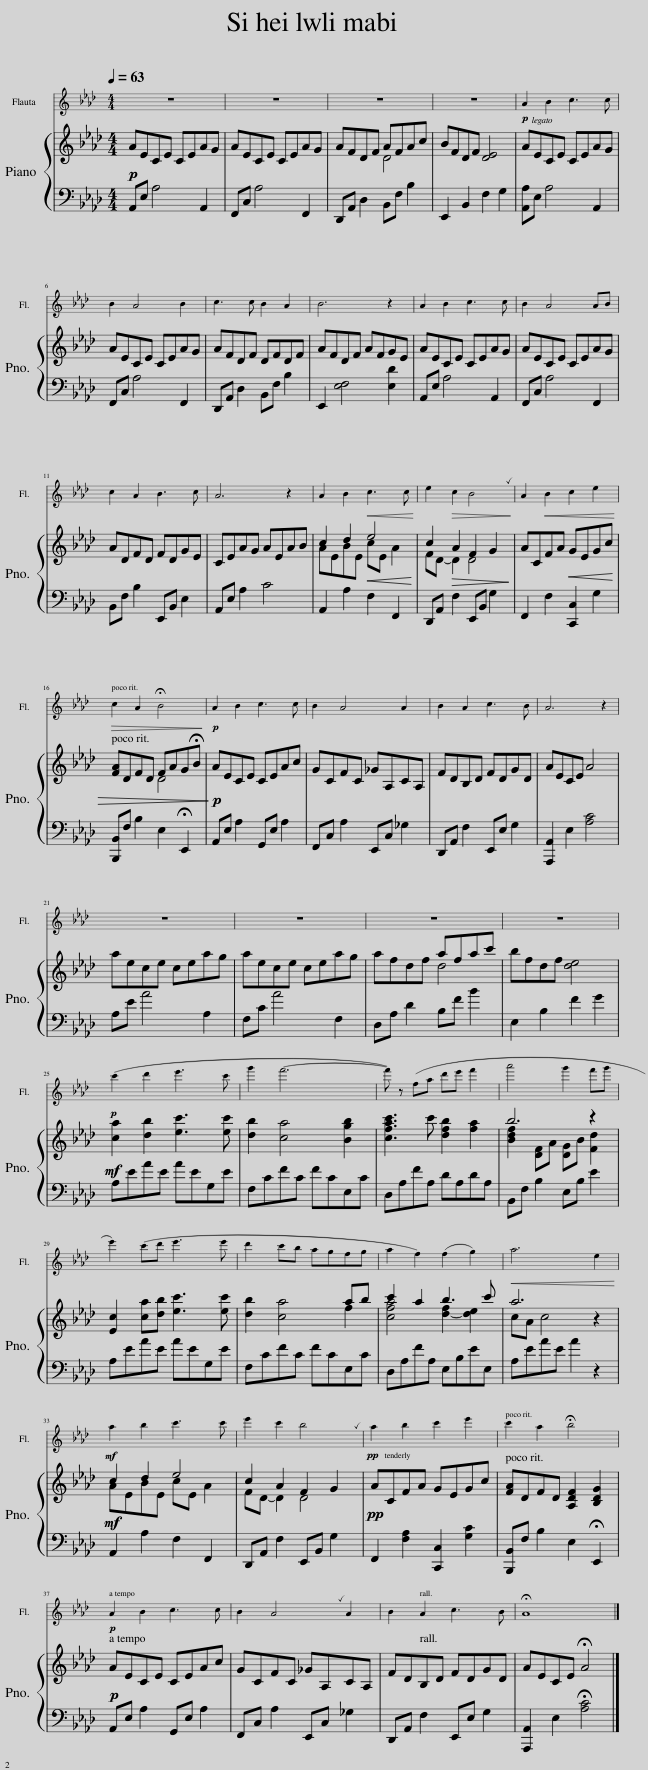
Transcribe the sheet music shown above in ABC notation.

X:1
%%score 1 { ( 2 4 ) | 3 }
L:1/8
Q:1/4=63
M:4/4
I:linebreak $
K:Ab
V:1 treble
V:2 treble
V:4 treble
V:3 bass
V:1
 z8 | z8 | z8 | z8 |!p! A2 B2 c3 c |$ %5
 B2 A4 B2 | c3 c B2 A2 | B6 z2 | A2 B2 c3 c | B2 A4 AB |$ %10
 c2 A2 B3 c | A6 z2 | A2 B2!<(! c3 c!<)! | e2!>(! c2 !breath!B4!>)! | A2!<(! B2 c2 e2!<)! |$ %15
!>(! c2 A2 !fermata!B4!>)! |!p! A2 B2 c3 c | B2 A4 A2 | B2 A2 c3 B | A6 z2 |$ %20
 z8 | z8 | z8 | z8 |$!p! (c'2 d'2 e'3 c' | %25
 g'2 f'6- | f') z (fa d'e' f'2 | a'4 g'2 f'g' |$ e'2) (c'd' e'3 e' | d'2 c'b agfg | %30
 a2 f2) (f2 g2) |!<(! a6 e2!<)! |$!mf! a2 b2 c'3 c' | e'2 c'2 !breath!b4 |!pp! a2 b2 c'2 e'2 | %35
 c'2 a2 !fermata!b4 |$!p! A2 B2 c3 c | B2 !breath!A4 A2 | B2 A2 c3 B | !fermata!A8 |] %40
V:2
!p! AECE CEAG | AECE CEAG | AFDF AFAc | BFDF [DE]4 | AECE CEAG |$ %5
 AECE CEAG | AFDF DFDF | AFDF AFGE | AECE CEAG | AECE CEAG |$ %10
 ADFD FDGE | CEAG AEAB | c2 d2!<(! e4!<)! | c2!>(! A2 F2 G2!>)! | ACFA!<(! GEGc!<)! |$ %15
!>(! [FA]DFD FAG!fermata!B!>)! |!p! AECE CEAc | GCFC _GA,CA, | FDB,D FDGD | AECE A4 |$ %20
 aece ceag | aece ceag | afdf afac' | bfdf [de]4 |$!mf! [ca]2 [db]2 [ec']3 [ec'] | %25
 [db]2 [ca]4 [Bgb]2 | [cfac']3 c' [dfb]2 [fa]2 | b6 z2 |$ [Ec]2 [ca][db] [ec']3 [ec'] | [db]2 [ca]4 ab | %30
 c'2 a2 b3 c' | a6 z2 |$!mf! c2 d2 e4 | c2 A2 F2 G2 |!pp! ACFA GEGc | %35
 [FA]DFD [A,DF]2 [B,DG]2 |$!p! AECE CEAc | GCFC _GA,CA, | FDB,D FDGD | AECE !fermata!A4 |] %40
V:3
 A,,E, A,4 A,,2 | F,,C, A,4 F,,2 | D,,A,, D,2 B,,F, B,2 | E,,2 B,,2 F,2 G,2 | [A,,A,]E, A,4 A,,2 |$ %5
 F,,C, A,4 F,,2 | D,,A,, D,2 B,,F, B,2 | E,,2 [E,F,]4 [E,D]2 | A,,E, A,4 A,,2 | F,,C, A,4 F,,2 |$ %10
 B,,F, B,2 E,,B,, E,2 | A,,E, A,2 C4 | A,,2 A,2 F,2 F,,2 | D,,A,, F,2 E,,B,, G,2 | F,,2 F,2 [C,,C,]2 G,2 |$ %15
 [B,,,B,,]F, B,2 E,2 !fermata!E,,2 | A,,E, A,2 G,,E, A,2 | F,,C, A,2 E,,C, _G,2 | D,,A,, F,2 E,,E, G,2 | [A,,,A,,]2 E,2 [A,C]4 |$ %20
 A,E A4 A,2 | F,C A4 F,2 | D,A, D2 B,F B2 | E,2 B,2 F2 G2 |$ A,EAE AEG,E | %25
 F,CFC FCE,C | D,A,FA, DA,DA, | B,,F, B,2 E,B, E2 |$ A,EAE AEG,E | F,CFC FCE,C | %30
 D,A,FA, E,B,EE, | A,EAE A2 z2 |$ A,,2 A,2 F,2 F,,2 | D,,A,, F,2 E,,B,, G,2 | F,,2 [F,A,]2 [C,,C,]2 [G,C]2 | %35
 [B,,,B,,]F, B,2 E,2 !fermata!E,,2 |$ A,,E, A,2 G,,E, A,2 | F,,C, A,2 E,,C, _G,2 | D,,A,, F,2 E,,E, G,2 | [A,,,A,,]2 E,2 !fermata![A,C]4 |] %40
V:4
 x8 | x8 | x4 D4 | x8 | x8 |$ %5
 x8 | x8 | x8 | x8 | x8 |$ %10
 x8 | x8 | AEBE cE A2 | FD- D2 D4 | x8 |$ %15
 x4 D4 | x8 | x8 | x8 | x8 |$ %20
 x8 | x8 | x4 d4 | x8 |$ x8 | %25
 x8 | x8 | [Bdf]2 [DF]A [DG]B [Fd]2 |$ x8 | x6 f2 | %30
 [cfa]4 [d-f]2 [de]2 | cA c4 x2 |$ AEBE cE A2 | FD- D2 D4 | x8 | %35
 x8 |$ x8 | x8 | x8 | x8 |] %40
